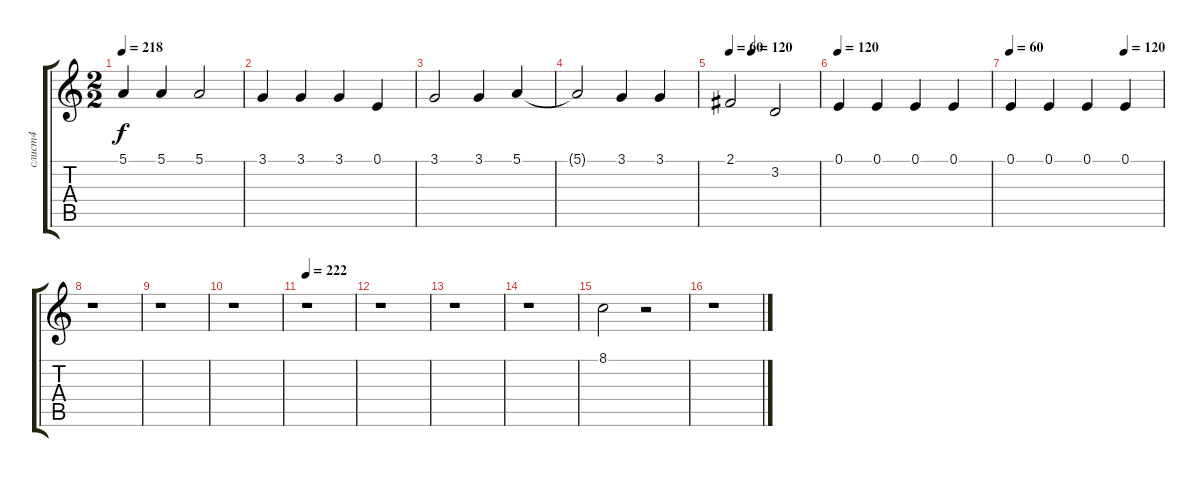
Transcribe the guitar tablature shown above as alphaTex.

\track ("слист4" "слист4") {instrument acousticgrandpiano}
\staff {score tabs}
\tuning (E4 B3 G3 D3 A2 E2) {hide}
\ts (2 2)
\tempo 218
\clef g2
\ks c
5.1.4{dy f} 5.1.4 5.1.2 |
3.1.4 3.1.4 3.1.4 0.1.4 |
3.1.2 3.1.4 5.1.4 |
5.1{t}.2 3.1.4 3.1.4 |
\tempo 60
\tempo (120 0.25)
2.1.2 3.2.2 |
\tempo 120
0.1.4 0.1.4 0.1.4 0.1.4 |
\tempo 60
\tempo (120 0.75)
0.1.4 0.1.4 0.1.4 0.1.4 |
r.1 |
r.1 |
r.1 |
\tempo 222
r.1 |
r.1 |
r.1 |
r.1 |
8.1.2 r.2 |
r.1
